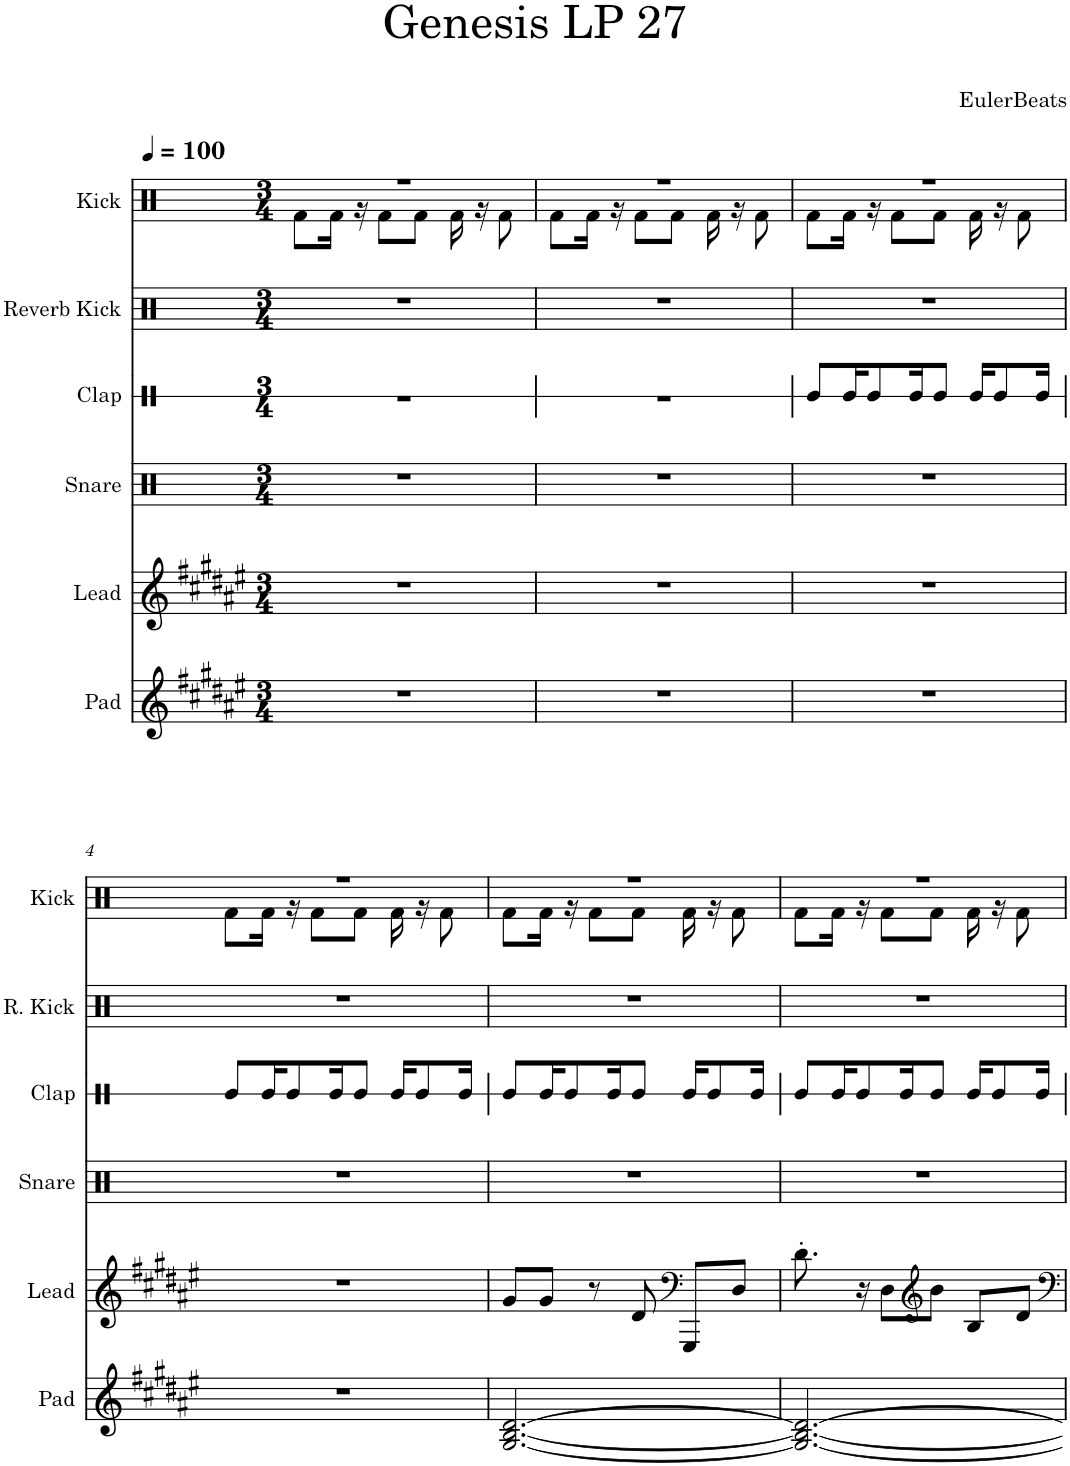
**kern	**kern	**kern	**kern	**kern	**kern
*part6	*part5	*part4	*part3	*part2	*part1
*staff6	*staff5	*staff4	*staff3	*staff2	*staff1
*I"Pad	*I"Lead	*I"Snare	*I"Clap	*I"Reverb Kick	*I"Kick
*I'Pad	*I'Lead	*I'Snare	*I'Clap	*I'R. Kick	*I'Kick
*	*	*	*stria1	*	*
*clefG2	*clefG2	*clefX	*clefX	*clefX	*clefX
*k[f#c#g#d#a#e#]	*k[f#c#g#d#a#e#]	*k[f#c#g#d#a#e#]	*k[f#c#g#d#a#e#]	*k[f#c#g#d#a#e#]	*k[f#c#g#d#a#e#]
*M3/4	*M3/4	*M3/4	*M3/4	*M3/4	*M3/4
*MM100	*MM100	*MM100	*MM100	*MM100	*MM100
=1	=1	=1	=1	=1	=1
*	*	*	*	*	*^
2.r	2.r	2.r	2.r	2.r	2.r	8Rf\L
.	.	.	.	.	.	16Rf\Jk
.	.	.	.	.	.	16r
.	.	.	.	.	.	8Rf\L
.	.	.	.	.	.	8Rf\J
.	.	.	.	.	.	16Rf\
.	.	.	.	.	.	16r
.	.	.	.	.	.	8Rf\
=2	=2	=2	=2	=2	=2	=2
2.r	2.r	2.r	2.r	2.r	2.r	8Rf\L
.	.	.	.	.	.	16Rf\Jk
.	.	.	.	.	.	16r
.	.	.	.	.	.	8Rf\L
.	.	.	.	.	.	8Rf\J
.	.	.	.	.	.	16Rf\
.	.	.	.	.	.	16r
.	.	.	.	.	.	8Rf\
=3	=3	=3	=3	=3	=3	=3
2.r	2.r	2.r	8Re/L	2.r	2.r	8Rf\L
.	.	.	16Re/K	.	.	16Rf\Jk
.	.	.	8Re/	.	.	16r
.	.	.	.	.	.	8Rf\L
.	.	.	16Re/K	.	.	.
.	.	.	8Re/J	.	.	8Rf\J
.	.	.	16Re/KL	.	.	16Rf\
.	.	.	8Re/	.	.	16r
.	.	.	.	.	.	8Rf\
.	.	.	16Re/Jk	.	.	.
!!LO:LB:g=z	!!
=4	=4	=4	=4	=4	=4	=4
2.r	2.r	2.r	8Re/L	2.r	2.r	8Rf\L
.	.	.	16Re/K	.	.	16Rf\Jk
.	.	.	8Re/	.	.	16r
.	.	.	.	.	.	8Rf\L
.	.	.	16Re/K	.	.	.
.	.	.	8Re/J	.	.	8Rf\J
.	.	.	16Re/KL	.	.	16Rf\
.	.	.	8Re/	.	.	16r
.	.	.	.	.	.	8Rf\
.	.	.	16Re/Jk	.	.	.
=5	=5	=5	=5	=5	=5	=5
[2.G#/ [2.B/ [2.d#/	8g#/L	2.r	8Re/L	2.r	2.r	8Rf\L
.	8g#/J	.	16Re/K	.	.	16Rf\Jk
.	.	.	8Re/	.	.	16r
.	8r	.	.	.	.	8Rf\L
.	.	.	16Re/K	.	.	.
.	8d#/	.	8Re/J	.	.	8Rf\J
*	*clefF4	*	*	*	*	*
.	8GGG#/L	.	16Re/KL	.	.	16Rf\
.	.	.	8Re/	.	.	16r
.	8D#/J	.	.	.	.	8Rf\
.	.	.	16Re/Jk	.	.	.
=6	=6	=6	=6	=6	=6	=6
2.G#/_ 2.B/_ 2.d#/_	8.d#'\	2.r	8Re/L	2.r	2.r	8Rf\L
.	.	.	16Re/K	.	.	16Rf\Jk
.	16r	.	8Re/	.	.	16r
.	8D#\L	.	.	.	.	8Rf\L
.	.	.	16Re/K	.	.	.
*	*clefG2	*	*	*	*	*
.	8b\J	.	8Re/J	.	.	8Rf\J
.	8B/L	.	16Re/KL	.	.	16Rf\
.	.	.	8Re/	.	.	16r
.	8d#/J	.	.	.	.	8Rf\
.	.	.	16Re/Jk	.	.	.
*	*	*	*	*	*v	*v
=	=	=	=	=	=
*-	*-	*-	*-	*-	*-
